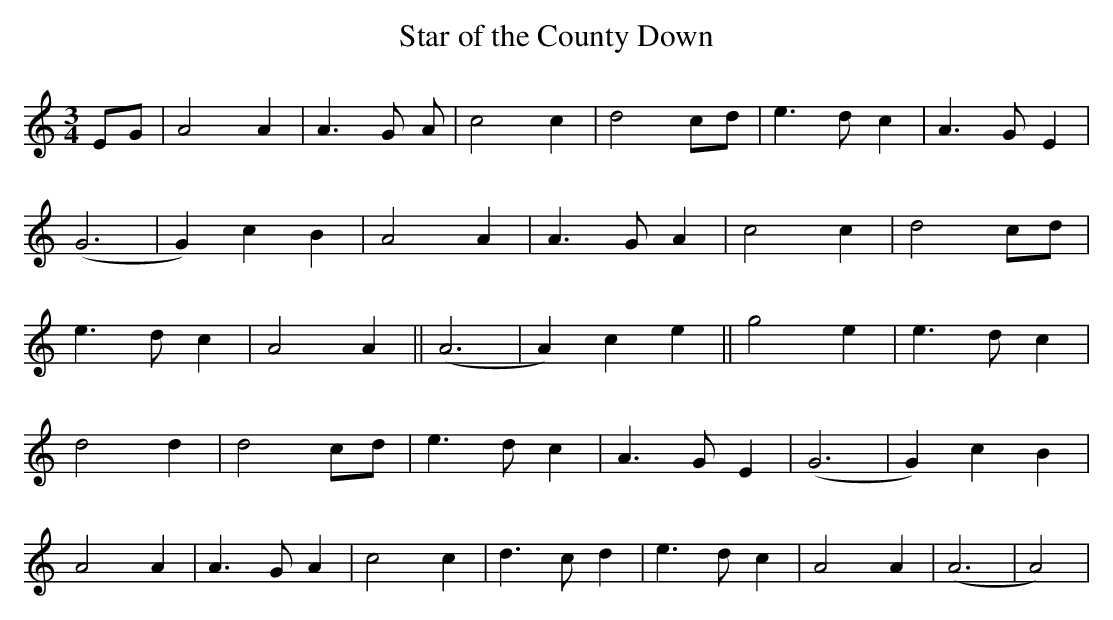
X:1
T: Star of the County Down
M: 3/4
K: Am
L: 1/8
EG| A4 A2|A3 G A|c4 c2|d4 cd| e3 d c2|A3 G E2|
(G6|G2) c2 B2| A4 A2|A3 G A2|c4 c2|d4 cd|
e3 d c2|A4 A2||(A6|A2) c2 e2 || g4 e2|e3 d c2|
d4 d2|d4 cd| e3 d c2|A3 G E2|(G6|G2) c2 B2|
A4 A2|A3 G A2|c4 c2|d3 c d2| e3 d c2|A4 A2|(A6|A4) |
